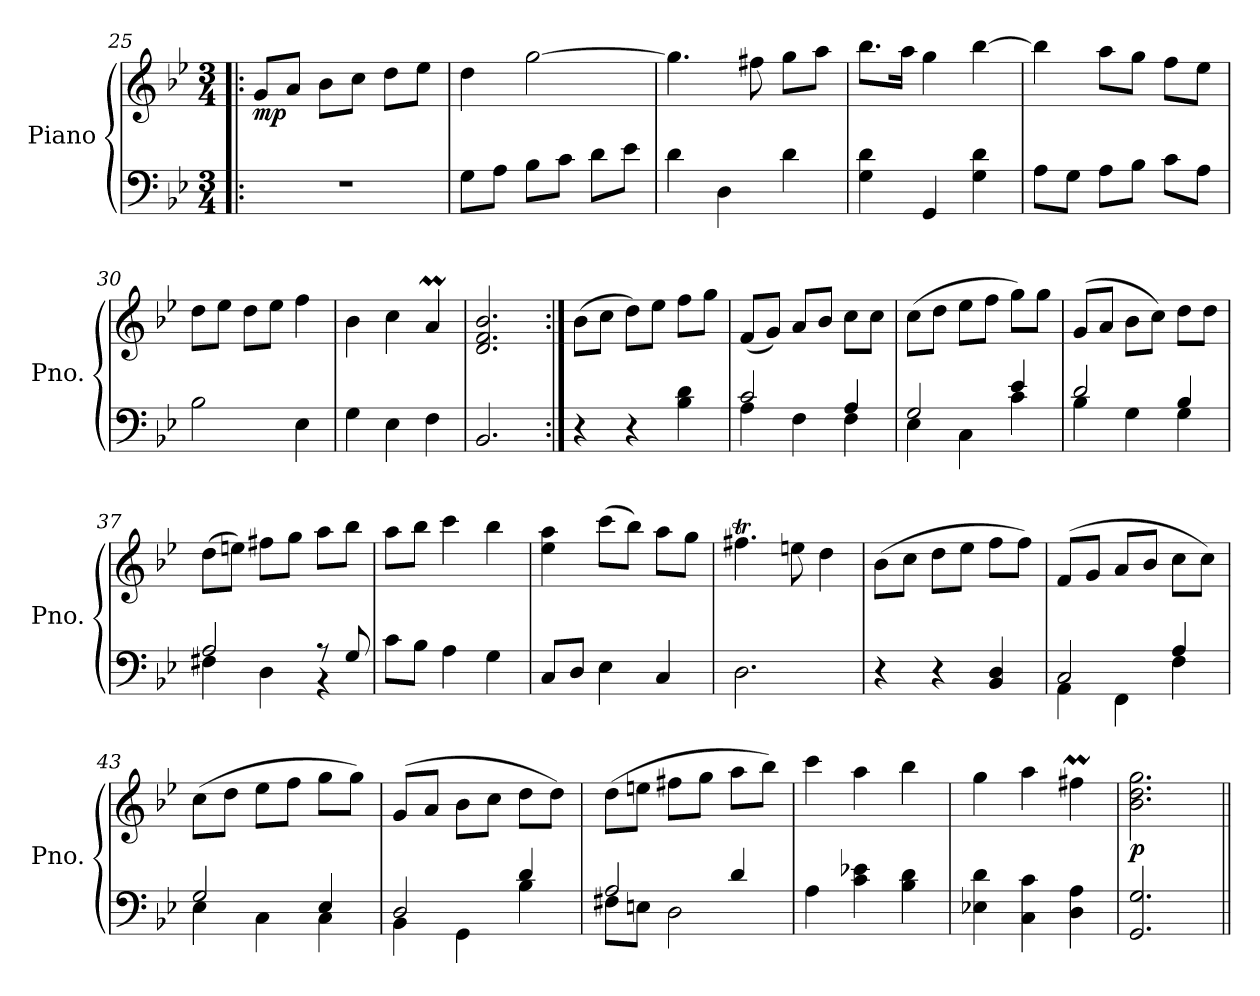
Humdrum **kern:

**kern	**kern	**dynam
*part1	*part1	*part1
*staff2	*staff1	*staff1/2
*I"Piano	*	*
*I'Pno.	*	*
!!LO:LB:g=z
*clefF4	*clefG2	*
*k[b-e-]	*k[b-e-]	*
*M3/4	*M3/4	*
*MM110	*MM110	*
=25!|:	=25!|:	=25!|:
!	!	!LO:DY:b
2.r	8g/L	mp
.	8a/J	.
.	8b-\L	.
.	8cc\J	.
.	8dd\L	.
.	8ee-\J	.
=26	=26	=26
8G\L	4dd\	.
8A\J	.	.
8B-\L	[2gg\	.
8c\J	.	.
8d\L	.	.
8e-\J	.	.
=27	=27	=27
4d\	4.gg\]	.
4D\	.	.
.	8ff#X\	.
4d\	8gg\L	.
.	8aa\J	.
=28	=28	=28
4G\ 4d\	8.bb-\L	.
.	16aa\Jk	.
4GG/	4gg\	.
4G\ 4d\	[4bb-\	.
!!LO:LB:g=z
=29	=29	=29
8A\L	4bb-\]	.
8G\J	.	.
8A\L	8aa\L	.
8B-\J	8gg\J	.
8c\L	8ff\L	.
8A\J	8ee-\J	.
=30	=30	=30
2B-\	8dd\L	.
.	8ee-\J	.
.	8dd\L	.
.	8ee-\J	.
4E-\	4ff\	.
=31	=31	=31
4G\	4b-\	.
4E-\	4cc\	.
4F\	4am/	.
=32	=32	=32
2.BB-/	2.d/ 2.f/ 2.b-/	.
=33:|!	=33:|!	=33:|!
4r	(8b-\L	.
.	8cc\J	.
4r	8dd\L)	.
.	8ee-\J	.
4B-\ 4d\	8ff\L	.
.	8gg\J	.
!!LO:LB:g=z
=34	=34	=34
*^	*	*
2c/	4A\	(>8f/L	.
.	.	8g/J)	.
.	4F\	8a/L	.
.	.	8b-/J	.
4A/	4F\	8cc\L	.
.	.	8cc\J	.
=35	=35	=35	=35
2G/	4E-\	(8cc\L	.
.	.	8dd\J	.
.	4C\	8ee-\L	.
.	.	8ff\J	.
4e-/	4c\	8gg\L)	.
.	.	8gg\J	.
=36	=36	=36	=36
2d/	4B-\	(8g/L	.
.	.	8a/J	.
.	4G\	8b-\L	.
.	.	8cc\J)	.
4B-/	4G\	8dd\L	.
.	.	8dd\J	.
=37	=37	=37	=37
2A/	4F#X\	(8dd\L	.
.	.	8een\J)	.
.	4D\	8ff#X\L	.
.	.	8gg\J	.
8r	4r	8aa\L	.
8G/	.	8bb-\J	.
*v	*v	*	*
=38	=38	=38
8c\L	8aa\L	.
8B-\J	8bb-\J	.
4A\	4ccc\	.
4G\	4bb-\	.
!!LO:LB:g=z
=39	=39	=39
8C/L	4ee-\ 4aa\	.
8D/J	.	.
4E-\	(8ccc\L	.
.	8bb-\J)	.
4C/	8aa\L	.
.	8gg\J	.
=40	=40	=40
2.D\	4.ff#Xt\	.
.	8een\	.
.	4dd\	.
=41	=41	=41
4r	(8b-\L	.
.	8cc\J	.
4r	8dd\L	.
.	8ee-\J	.
4BB-/ 4D/	8ff\L	.
.	8ff\J)	.
=42	=42	=42
*^	*	*
2C/	4AA\	(8f/L	.
.	.	8g/J	.
.	4FF\	8a/L	.
.	.	8b-/J	.
4A/	4F\	8cc\L	.
.	.	8cc\J)	.
=43	=43	=43	=43
2G/	4E-\	(8cc\L	.
.	.	8dd\J	.
.	4C\	8ee-\L	.
.	.	8ff\J	.
4E-/	4C\	8gg\L	.
.	.	8gg\J)	.
!!LO:LB:g=z
=44	=44	=44	=44
2D/	4BB-\	(8g/L	.
.	.	8a/J	.
.	4GG\	8b-\L	.
.	.	8cc\J	.
4d/	4B-\	8dd\L	.
.	.	8dd\J)	.
=45	=45	=45	=45
2A/	8F#X\L	(8dd\L	.
.	8En\J	8een\J	.
.	2D\	8ff#X\L	.
.	.	8gg\J	.
4d/	.	8aa\L	.
.	.	8bb-\J)	.
*v	*v	*	*
=46	=46	=46
4A\	4ccc\	.
4c\ 4e-X\	4aa\	.
4B-\ 4d\	4bb-\	.
=47	=47	=47
*	*MM90	*
4E-X\ 4d\	4gg\	.
4C\ 4c\	4aa\	.
4D\ 4A\	4ff#Xm\	.
=48	=48	=48
*	*MM60	*
!	!	!LO:DY:b
2.GG/ 2.G/	2.b-\ 2.dd\ 2.gg\	p
=||	=||	=||
*-	*-	*-
